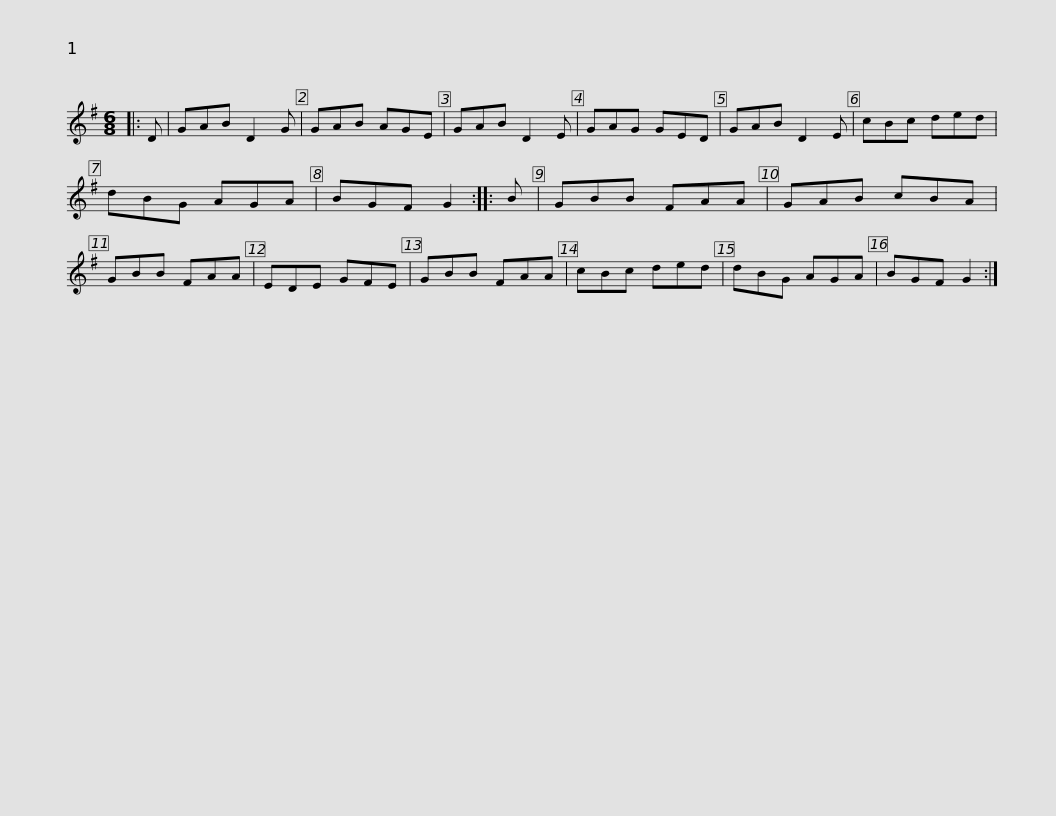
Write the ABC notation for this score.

X:1
L:1/8
M:6/8
I:linebreak $
K:G
V:1 treble
V:1
|: D | GAB D2 G | GAB AGE | GAB D2 E | GAG GED | %5
 GAB D2 E | cBc ded | dBG AGA |$ BGF G2 :: B | %10
 GBB FAA | GAB cBA | GBB FAA | EDE GFE | GBB FAA | %15
 cBc ded |$ dBG AGA | BGF G2 :| %18
